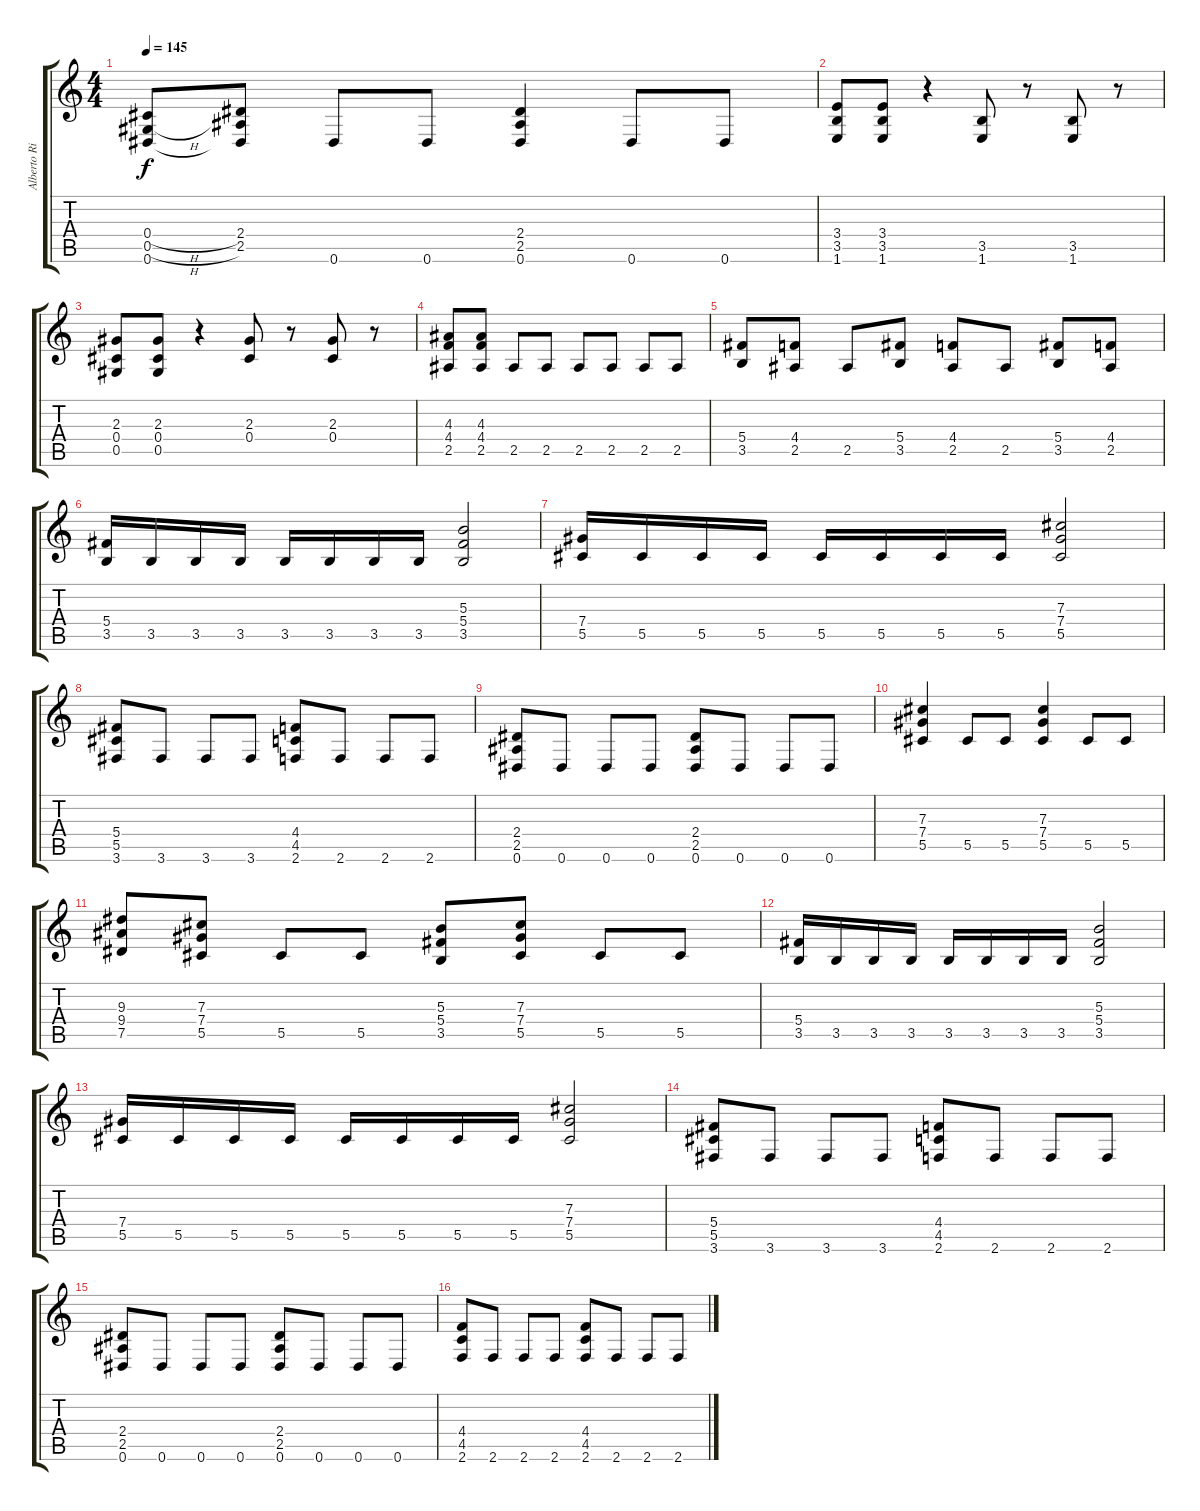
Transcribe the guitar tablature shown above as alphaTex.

\track ("Alberto Rionda" "Alberto Ri") {instrument distortionguitar}
\staff {score tabs}
\tuning (Eb4 Bb3 Gb3 Db3 Ab2 Eb2) {hide}
\ts (4 4)
\tempo 145
\clef g2
\ks c
(0.4{h} 0.5{h} 0.6).8{dy f} (2.4 2.5 0.6{t}).8 0.6.8 0.6.8 (2.4 2.5 0.6).4 0.6.8 0.6.8 |
(3.4 3.5 1.6).8 (3.4 3.5 1.6).8 r.4 (3.5 1.6).8 r.8 (3.5 1.6).8 r.8 |
(2.3 0.4 0.5).8 (2.3 0.4 0.5).8 r.4 (2.3 0.4).8 r.8 (2.3 0.4).8 r.8 |
(4.3 4.4 2.5).8 (4.3 4.4 2.5).8 2.5.8 2.5.8 2.5.8 2.5.8 2.5.8 2.5.8 |
(5.4 3.5).8 (4.4 2.5).8 2.5.8 (5.4 3.5).8 (4.4 2.5).8 2.5.8 (5.4 3.5).8 (4.4 2.5).8 |
(5.4 3.5).16 3.5.16 3.5.16 3.5.16 3.5.16 3.5.16 3.5.16 3.5.16 (5.3 5.4 3.5).2 |
(7.4 5.5).16 5.5.16 5.5.16 5.5.16 5.5.16 5.5.16 5.5.16 5.5.16 (7.3 7.4 5.5).2 |
(5.4 5.5 3.6).8 3.6.8 3.6.8 3.6.8 (4.4 4.5 2.6).8 2.6.8 2.6.8 2.6.8 |
(2.4 2.5 0.6).8 0.6.8 0.6.8 0.6.8 (2.4 2.5 0.6).8 0.6.8 0.6.8 0.6.8 |
(7.3 7.4 5.5).4 5.5.8 5.5.8 (7.3 7.4 5.5).4 5.5.8 5.5.8 |
(9.3 9.4 7.5).8 (7.3 7.4 5.5).8 5.5.8 5.5.8 (5.3 5.4 3.5).8 (7.3 7.4 5.5).8 5.5.8 5.5.8 |
(5.4 3.5).16 3.5.16 3.5.16 3.5.16 3.5.16 3.5.16 3.5.16 3.5.16 (5.3 5.4 3.5).2 |
(7.4 5.5).16 5.5.16 5.5.16 5.5.16 5.5.16 5.5.16 5.5.16 5.5.16 (7.3 7.4 5.5).2 |
(5.4 5.5 3.6).8 3.6.8 3.6.8 3.6.8 (4.4 4.5 2.6).8 2.6.8 2.6.8 2.6.8 |
(2.4 2.5 0.6).8 0.6.8 0.6.8 0.6.8 (2.4 2.5 0.6).8 0.6.8 0.6.8 0.6.8 |
(4.4 4.5 2.6).8 2.6.8 2.6.8 2.6.8 (4.4 4.5 2.6).8 2.6.8 2.6.8 2.6.8
